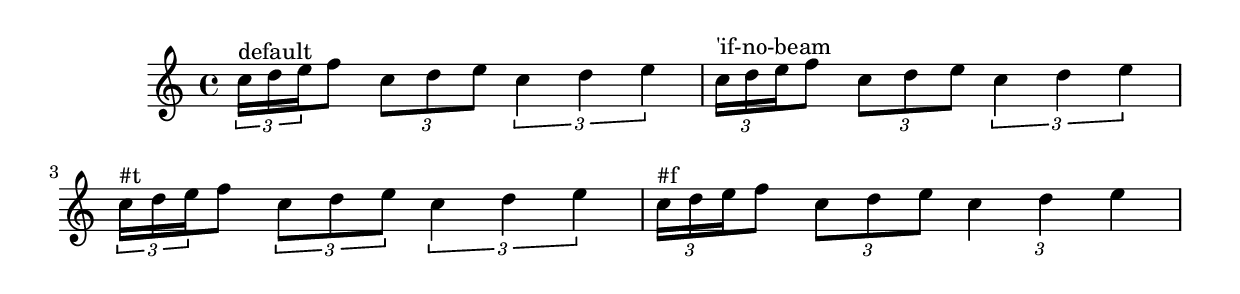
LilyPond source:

%% DO NOT EDIT this file manually; it is automatically
%% generated from LSR http://lsr.dsi.unimi.it
%% Make any changes in LSR itself, or in Documentation/snippets/new/ ,
%% and then run scripts/auxiliar/makelsr.py
%%
%% This file is in the public domain.
\version "2.17.20"

\header {
  lsrtags = "rhythms, tweaks-and-overrides"

  texidoc = "
The default behavior of tuplet-bracket visibility is to print a bracket
unless there is a beam of the same length as the tuplet. To control the
visibility of tuplet brackets, set the property
@code{'bracket-visibility} to either @code{#t} (always print a
bracket), @code{#f} (never print a bracket) or @code{#'if-no-beam}
(only print a bracket if there is no beam).

"
  doctitle = "Controlling tuplet bracket visibility"
} % begin verbatim


music = \relative c'' {
  \tuplet 3/2 { c16[ d e } f8]
  \tuplet 3/2 { c8 d e }
  \tuplet 3/2 { c4 d e }
}

\new Voice {
  \relative c' {
    << \music s4^"default" >>
    \override TupletBracket.bracket-visibility = #'if-no-beam
    << \music s4^"'if-no-beam" >>
    \override TupletBracket.bracket-visibility = ##t
    << \music s4^"#t" >>
    \override TupletBracket.bracket-visibility = ##f
    << \music s4^"#f" >>
  }
}
